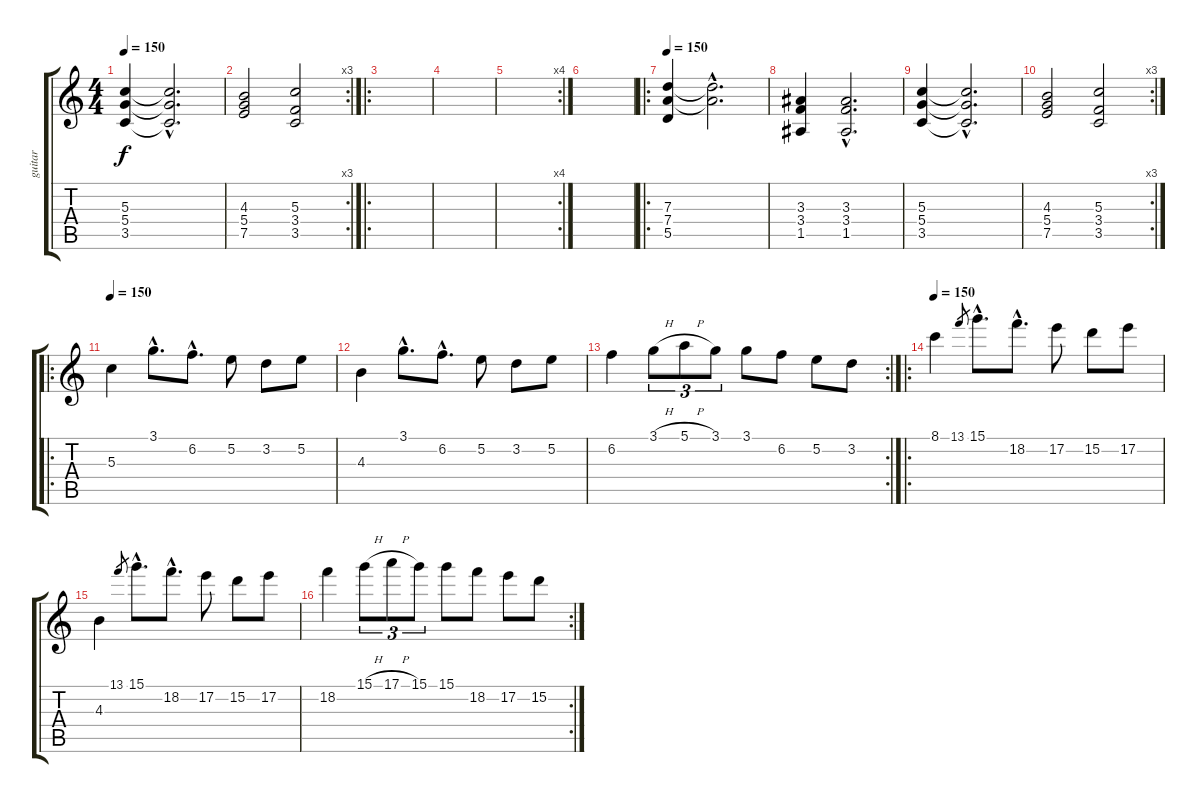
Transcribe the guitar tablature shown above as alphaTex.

\track ("guitar" "guitar") {instrument acousticguitarnylon}
\staff {score tabs}
\tuning (E4 B3 G3 D3 A2 E2) {hide}
\ts (4 4)
\tempo 150
\clef g2
\ks c
(5.3 5.4 3.5).4{dy f} (5.3{hac t} 5.4{hac t} 3.5{hac t}).2{d} |
\rc 3
(4.3 5.4 7.5).2 (5.3 3.4 3.5).2 |
\ro
|
|
\rc 4
|
|
\ro
\tempo 150
(7.3 7.4 5.5).4{volume 7 instrument distortionguitar} (7.3{hac t} 7.4{hac t}).2{d} |
(3.3 3.4 1.5).4 (3.3{hac} 3.4{hac} 1.5{hac}).2{d} |
(5.3 5.4 3.5).4 (5.3{hac t} 5.4{hac t} 3.5{hac t}).2{d} |
\rc 3
(4.3 5.4 7.5).2 (5.3 3.4 3.5).2 |
\ro
\tempo 150
5.3.4{volume 7 instrument distortionguitar} 3.1{hac}.8{d} 6.2{hac}.8{d} 5.2.8 3.2.8 5.2.8 |
4.3.4 3.1{hac}.8{d} 6.2{hac}.8{d} 5.2.8 3.2.8 5.2.8 |
\rc 2
6.2.4 3.1{h}.8{tu (3 2)} 5.1{h}.8{tu (3 2)} 3.1.8{tu (3 2)} 3.1.8 6.2.8 5.2.8 3.2.8 |
\ro
\tempo 150
8.1.4{volume 7 instrument distortionguitar} 13.1.8{gr} 15.1{hac}.8{d} 18.2{hac}.8{d} 17.2.8 15.2.8 17.2.8 |
4.3.4 13.1.8{gr} 15.1{hac}.8{d} 18.2{hac}.8{d} 17.2.8 15.2.8 17.2.8 |
\rc 2
18.2.4 15.1{h}.8{tu (3 2)} 17.1{h}.8{tu (3 2)} 15.1.8{tu (3 2)} 15.1.8 18.2.8 17.2.8 15.2.8
